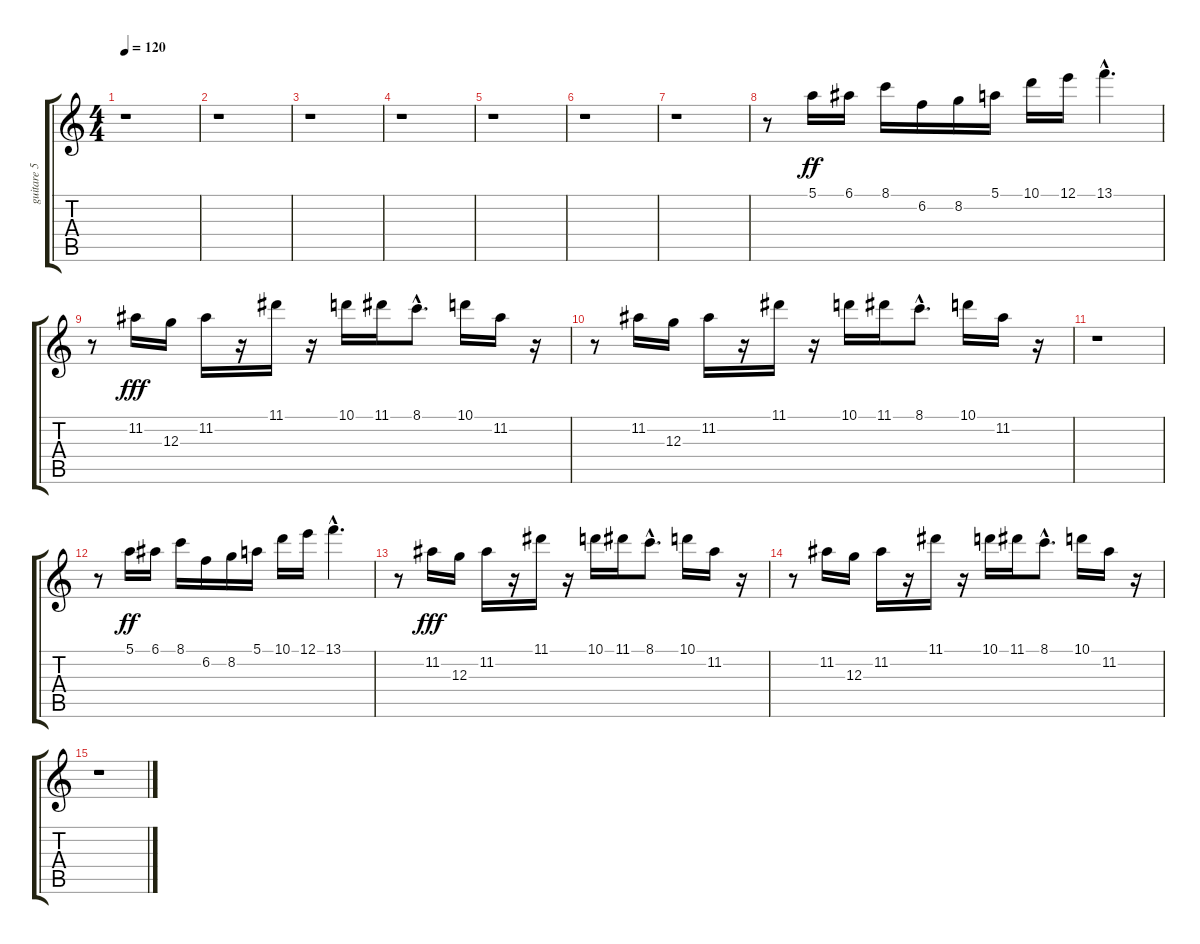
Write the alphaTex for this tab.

\track ("guitare 5" "guitare 5") {instrument acousticguitarnylon}
\staff {score tabs}
\tuning (E4 B3 G3 D3 A2 E2) {hide}
\ts (4 4)
\tempo 120
\clef g2
\ks c
r.1{dy ff} |
r.1 |
r.1 |
r.1 |
r.1 |
r.1 |
r.1 |
r.8 5.1.16 6.1.16 8.1.16 6.2.16 8.2.16 5.1.16 10.1.16 12.1.16 13.1{hac}.4{d} |
r.8 11.2.16{dy fff} 12.3.16 11.2.16 r.16 11.1.16 r.16 10.1.16 11.1.16 8.1{hac}.8{d} 10.1.16 11.2.16 r.16 |
r.8 11.2.16 12.3.16 11.2.16 r.16 11.1.16 r.16 10.1.16 11.1.16 8.1{hac}.8{d} 10.1.16 11.2.16 r.16 |
r.1 |
r.8 5.1.16{dy ff} 6.1.16 8.1.16 6.2.16 8.2.16 5.1.16 10.1.16 12.1.16 13.1{hac}.4{d} |
r.8 11.2.16{dy fff} 12.3.16 11.2.16 r.16 11.1.16 r.16 10.1.16 11.1.16 8.1{hac}.8{d} 10.1.16 11.2.16 r.16 |
r.8 11.2.16 12.3.16 11.2.16 r.16 11.1.16 r.16 10.1.16 11.1.16 8.1{hac}.8{d} 10.1.16 11.2.16 r.16 |
r.1
